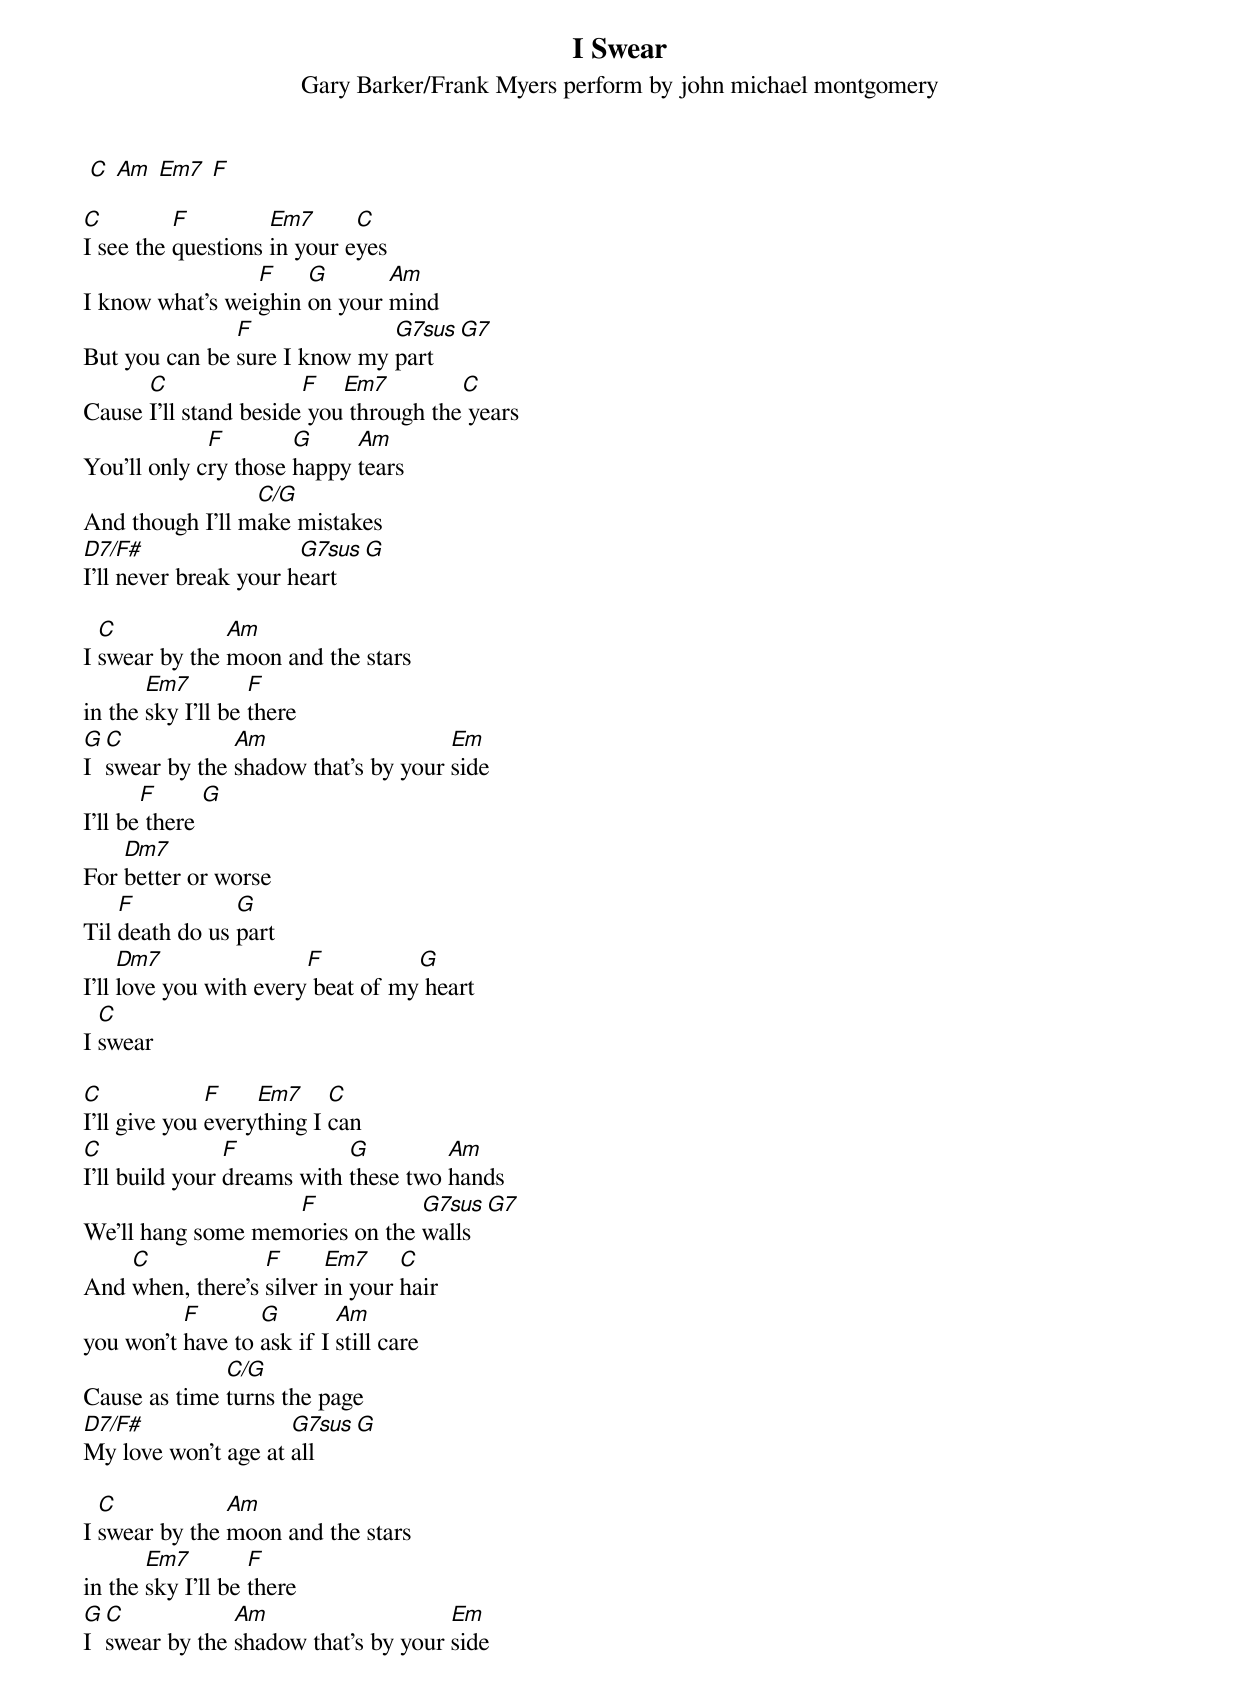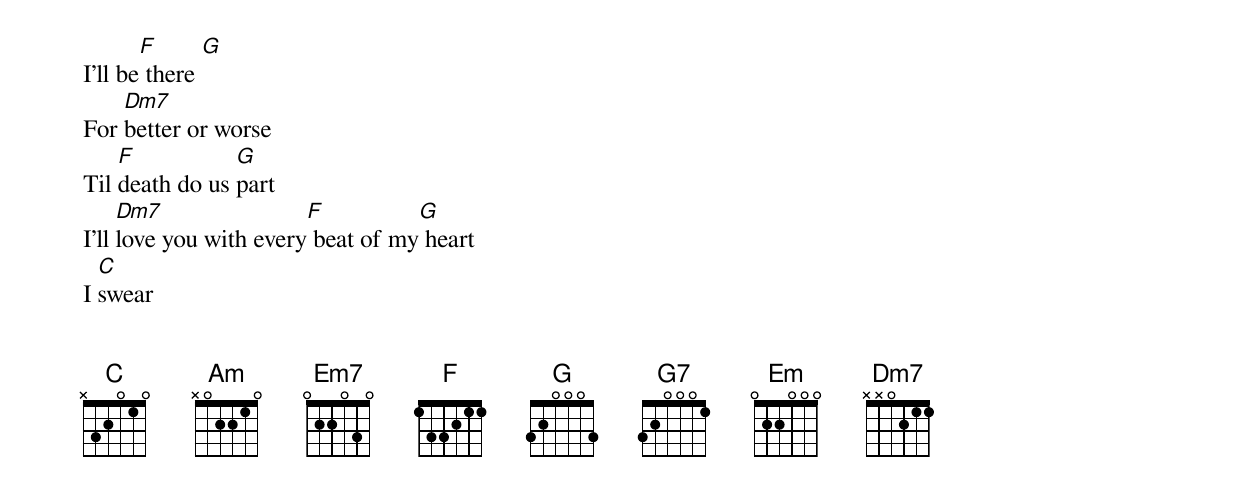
{title: I Swear}
{subtitle: Gary Barker/Frank Myers perform by john michael montgomery}
 [C] [Am] [Em7] [F]

[C]I see the [F]questions [Em7]in your e[C]yes
I know what's wei[F]ghin [G]on your [Am]mind
But you can be [F]sure I know my [G7sus]part [G7]
Cause [C]I'll stand beside[F] you[Em7] through the[C] years
You'll only c[F]ry those [G]happy [Am]tears
And though I'll m[C/G]ake mistakes
[D7/F#]I'll never break your h[G7sus]eart [G]

I [C]swear by the [Am]moon and the stars
in the [Em7]sky I'll be [F]there
[G]I [C]swear by the [Am]shadow that's by your [Em]side
I'll be[F] there [G]
For [Dm7]better or worse
Til [F]death do us [G]part
I'll [Dm7]love you with every[F] beat of my[G] heart
I [C]swear

[C]I'll give you [F]every[Em7]thing I [C]can
[C]I'll build your [F]dreams with [G]these two [Am]hands
We'll hang some mem[F]ories on the [G7sus]walls [G7]
And [C]when, there's [F]silver [Em7]in your [C]hair
you won't [F]have to [G]ask if I [Am]still care
Cause as time [C/G]turns the page
[D7/F#]My love won't age at [G7sus]all [G]

I [C]swear by the [Am]moon and the stars
in the [Em7]sky I'll be [F]there
[G]I [C]swear by the [Am]shadow that's by your [Em]side
I'll be[F] there [G]
For [Dm7]better or worse
Til [F]death do us [G]part
I'll [Dm7]love you with every[F] beat of my[G] heart
I [C]swear


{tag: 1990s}
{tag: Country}
